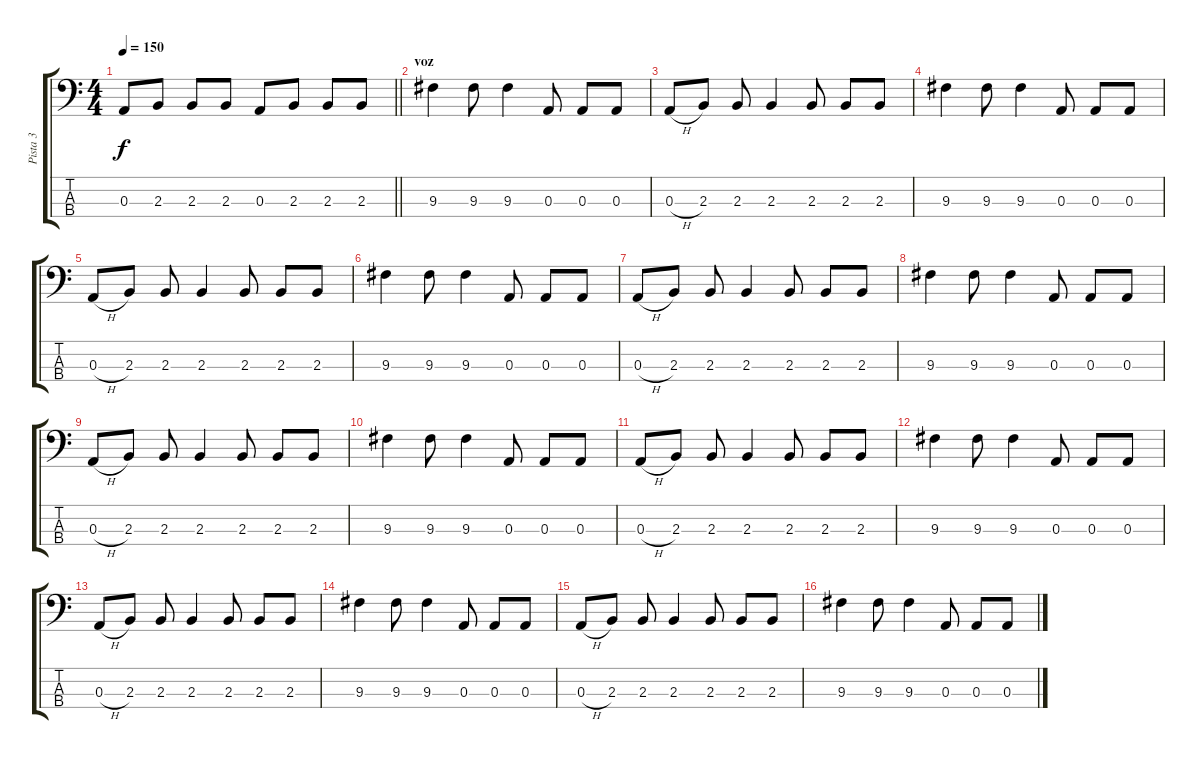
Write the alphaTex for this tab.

\track ("Pista 3" "Pista 3") {instrument electricbassfinger}
\staff {score tabs}
\tuning (G2 D2 A1 E1) {hide}
\ts (4 4)
\tempo 150
\clef f4
\barLineRight lightlight
\ks c
0.3.8{dy f} 2.3.8 2.3.8 2.3.8 0.3.8 2.3.8 2.3.8 2.3.8 |
\section ("" "voz")
9.3.4 9.3.8 9.3.4 0.3.8 0.3.8 0.3.8 |
0.3{h}.8 2.3.8 2.3.8 2.3.4 2.3.8 2.3.8 2.3.8 |
9.3.4 9.3.8 9.3.4 0.3.8 0.3.8 0.3.8 |
0.3{h}.8 2.3.8 2.3.8 2.3.4 2.3.8 2.3.8 2.3.8 |
9.3.4 9.3.8 9.3.4 0.3.8 0.3.8 0.3.8 |
0.3{h}.8 2.3.8 2.3.8 2.3.4 2.3.8 2.3.8 2.3.8 |
9.3.4 9.3.8 9.3.4 0.3.8 0.3.8 0.3.8 |
0.3{h}.8 2.3.8 2.3.8 2.3.4 2.3.8 2.3.8 2.3.8 |
9.3.4 9.3.8 9.3.4 0.3.8 0.3.8 0.3.8 |
0.3{h}.8 2.3.8 2.3.8 2.3.4 2.3.8 2.3.8 2.3.8 |
9.3.4 9.3.8 9.3.4 0.3.8 0.3.8 0.3.8 |
0.3{h}.8 2.3.8 2.3.8 2.3.4 2.3.8 2.3.8 2.3.8 |
9.3.4 9.3.8 9.3.4 0.3.8 0.3.8 0.3.8 |
0.3{h}.8 2.3.8 2.3.8 2.3.4 2.3.8 2.3.8 2.3.8 |
9.3.4 9.3.8 9.3.4 0.3.8 0.3.8 0.3.8
